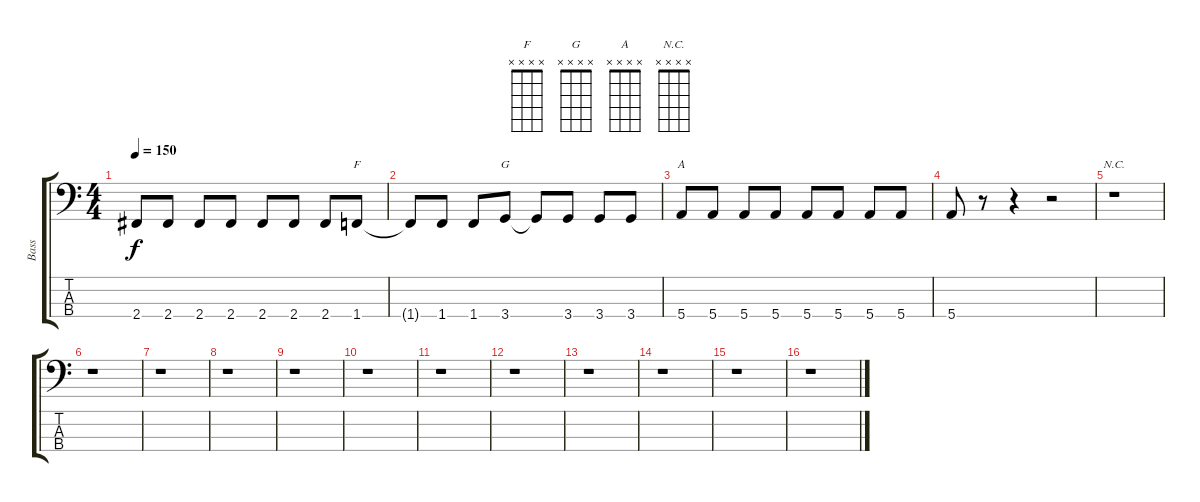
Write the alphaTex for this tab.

\track ("Bass" "Bass") {instrument electricbassfinger}
\staff {score tabs}
\tuning (G2 D2 A1 E1) {hide}
\chord ("F" x x x x) {firstfret 0}
\chord ("G" x x x x) {firstfret 0}
\chord ("A" x x x x) {firstfret 0}
\chord ("N.C." x x x x) {firstfret 0}
\ts (4 4)
\tempo 150
\clef f4
\ks c
2.4{t}.8{dy f} 2.4.8 2.4.8 2.4.8 2.4.8 2.4.8 2.4.8 1.4.8{ch "F"} |
1.4{t}.8 1.4.8 1.4.8 3.4.8{ch "G"} 3.4{t}.8 3.4.8 3.4.8 3.4.8 |
5.4.8{ch "A"} 5.4.8 5.4.8 5.4.8 5.4.8 5.4.8 5.4.8 5.4.8 |
5.4.8 r.8 r.4 r.2 |
r.1{ch "N.C."} |
r.1 |
r.1 |
r.1 |
r.1 |
r.1 |
r.1 |
r.1 |
r.1 |
r.1 |
r.1 |
r.1
